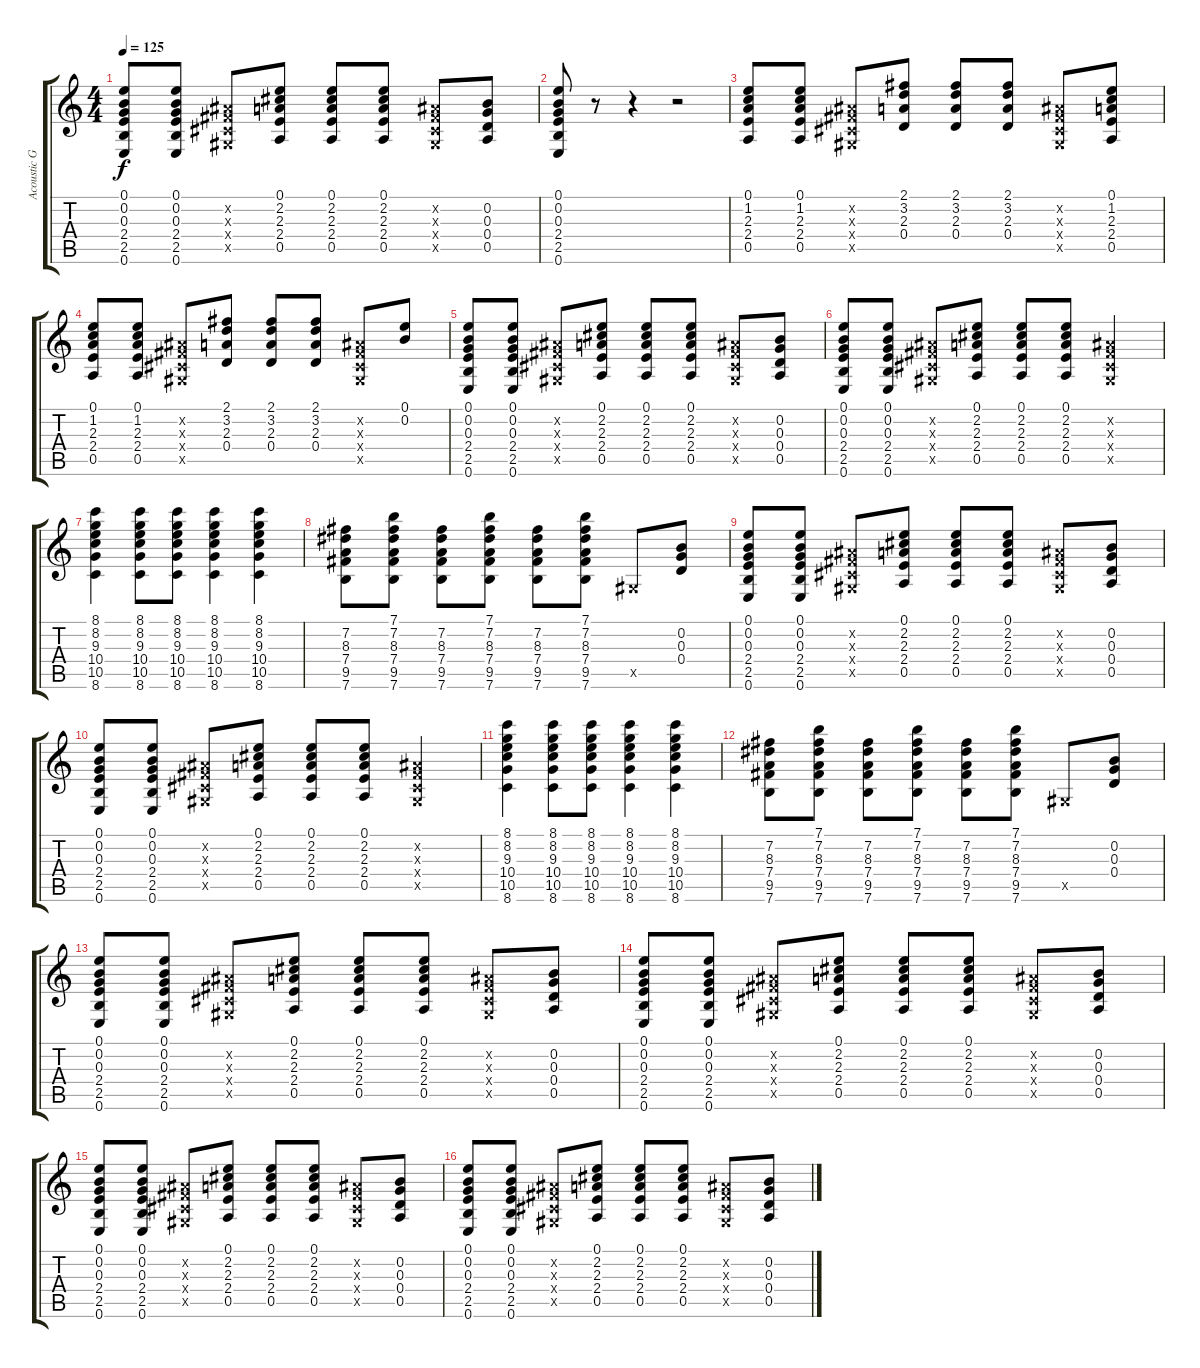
\track ("Acoustic Guitar" "Acoustic G") {instrument acousticguitarsteel}
\staff {score tabs}
\tuning (E4 B3 G3 D3 A2 E2) {hide}
\ts (4 4)
\tempo 125
\clef g2
\ks c
(0.1 0.2 0.3 2.4 2.5 0.6).8{dy f} (0.1 0.2 0.3 2.4 2.5 0.6).8 (-1.2{x} -1.3{x} -1.4{x} -1.5{x}).8 (0.1 2.2 2.3 2.4 0.5).8 (0.1 2.2 2.3 2.4 0.5).8 (0.1 2.2 2.3 2.4 0.5).8 (-1.2{x} -1.3{x} -1.4{x} -1.5{x}).8 (0.2 0.3 0.4 0.5).8 |
(0.1 0.2 0.3 2.4 2.5 0.6).8 r.8 r.4 r.2 |
(0.1 1.2 2.3 2.4 0.5).8 (0.1 1.2 2.3 2.4 0.5).8 (-1.2{x} -1.3{x} -1.4{x} -1.5{x}).8 (2.1 3.2 2.3 0.4).8 (2.1 3.2 2.3 0.4).8 (2.1 3.2 2.3 0.4).8 (-1.2{x} -1.3{x} -1.4{x} -1.5{x}).8 (0.1 1.2 2.3 2.4 0.5).8 |
(0.1 1.2 2.3 2.4 0.5).8 (0.1 1.2 2.3 2.4 0.5).8 (-1.2{x} -1.3{x} -1.4{x} -1.5{x}).8 (2.1 3.2 2.3 0.4).8 (2.1 3.2 2.3 0.4).8 (2.1 3.2 2.3 0.4).8 (-1.2{x} -1.3{x} -1.4{x} -1.5{x}).8 (0.1 0.2).8 |
(0.1 0.2 0.3 2.4 2.5 0.6).8 (0.1 0.2 0.3 2.4 2.5 0.6).8 (-1.2{x} -1.3{x} -1.4{x} -1.5{x}).8 (0.1 2.2 2.3 2.4 0.5).8 (0.1 2.2 2.3 2.4 0.5).8 (0.1 2.2 2.3 2.4 0.5).8 (-1.2{x} -1.3{x} -1.4{x} -1.5{x}).8 (0.2 0.3 0.4 0.5).8 |
(0.1 0.2 0.3 2.4 2.5 0.6).8 (0.1 0.2 0.3 2.4 2.5 0.6).8 (-1.2{x} -1.3{x} -1.4{x} -1.5{x}).8 (0.1 2.2 2.3 2.4 0.5).8 (0.1 2.2 2.3 2.4 0.5).8 (0.1 2.2 2.3 2.4 0.5).8 (-1.2{x} -1.3{x} -1.4{x} -1.5{x}).4 |
(8.1 8.2 9.3 10.4 10.5 8.6).4 (8.1 8.2 9.3 10.4 10.5 8.6).8 (8.1 8.2 9.3 10.4 10.5 8.6).8 (8.1 8.2 9.3 10.4 10.5 8.6).4 (8.1 8.2 9.3 10.4 10.5 8.6).4 |
(7.2 8.3 7.4 9.5 7.6).8 (7.1 7.2 8.3 7.4 9.5 7.6).8 (7.2 8.3 7.4 9.5 7.6).8 (7.1 7.2 8.3 7.4 9.5 7.6).8 (7.2 8.3 7.4 9.5 7.6).8 (7.1 7.2 8.3 7.4 9.5 7.6).8 -1.5{x}.8 (0.2 0.3 0.4).8 |
(0.1 0.2 0.3 2.4 2.5 0.6).8 (0.1 0.2 0.3 2.4 2.5 0.6).8 (-1.2{x} -1.3{x} -1.4{x} -1.5{x}).8 (0.1 2.2 2.3 2.4 0.5).8 (0.1 2.2 2.3 2.4 0.5).8 (0.1 2.2 2.3 2.4 0.5).8 (-1.2{x} -1.3{x} -1.4{x} -1.5{x}).8 (0.2 0.3 0.4 0.5).8 |
(0.1 0.2 0.3 2.4 2.5 0.6).8 (0.1 0.2 0.3 2.4 2.5 0.6).8 (-1.2{x} -1.3{x} -1.4{x} -1.5{x}).8 (0.1 2.2 2.3 2.4 0.5).8 (0.1 2.2 2.3 2.4 0.5).8 (0.1 2.2 2.3 2.4 0.5).8 (-1.2{x} -1.3{x} -1.4{x} -1.5{x}).4 |
(8.1 8.2 9.3 10.4 10.5 8.6).4 (8.1 8.2 9.3 10.4 10.5 8.6).8 (8.1 8.2 9.3 10.4 10.5 8.6).8 (8.1 8.2 9.3 10.4 10.5 8.6).4 (8.1 8.2 9.3 10.4 10.5 8.6).4 |
(7.2 8.3 7.4 9.5 7.6).8 (7.1 7.2 8.3 7.4 9.5 7.6).8 (7.2 8.3 7.4 9.5 7.6).8 (7.1 7.2 8.3 7.4 9.5 7.6).8 (7.2 8.3 7.4 9.5 7.6).8 (7.1 7.2 8.3 7.4 9.5 7.6).8 -1.5{x}.8 (0.2 0.3 0.4).8 |
(0.1 0.2 0.3 2.4 2.5 0.6).8 (0.1 0.2 0.3 2.4 2.5 0.6).8 (-1.2{x} -1.3{x} -1.4{x} -1.5{x}).8 (0.1 2.2 2.3 2.4 0.5).8 (0.1 2.2 2.3 2.4 0.5).8 (0.1 2.2 2.3 2.4 0.5).8 (-1.2{x} -1.3{x} -1.4{x} -1.5{x}).8 (0.2 0.3 0.4 0.5).8 |
(0.1 0.2 0.3 2.4 2.5 0.6).8 (0.1 0.2 0.3 2.4 2.5 0.6).8 (-1.2{x} -1.3{x} -1.4{x} -1.5{x}).8 (0.1 2.2 2.3 2.4 0.5).8 (0.1 2.2 2.3 2.4 0.5).8 (0.1 2.2 2.3 2.4 0.5).8 (-1.2{x} -1.3{x} -1.4{x} -1.5{x}).8 (0.2 0.3 0.4 0.5).8 |
(0.1 0.2 0.3 2.4 2.5 0.6).8 (0.1 0.2 0.3 2.4 2.5 0.6).8 (-1.2{x} -1.3{x} -1.4{x} -1.5{x}).8 (0.1 2.2 2.3 2.4 0.5).8 (0.1 2.2 2.3 2.4 0.5).8 (0.1 2.2 2.3 2.4 0.5).8 (-1.2{x} -1.3{x} -1.4{x} -1.5{x}).8 (0.2 0.3 0.4 0.5).8 |
(0.1 0.2 0.3 2.4 2.5 0.6).8 (0.1 0.2 0.3 2.4 2.5 0.6).8 (-1.2{x} -1.3{x} -1.4{x} -1.5{x}).8 (0.1 2.2 2.3 2.4 0.5).8 (0.1 2.2 2.3 2.4 0.5).8 (0.1 2.2 2.3 2.4 0.5).8 (-1.2{x} -1.3{x} -1.4{x} -1.5{x}).8 (0.2 0.3 0.4 0.5).8
